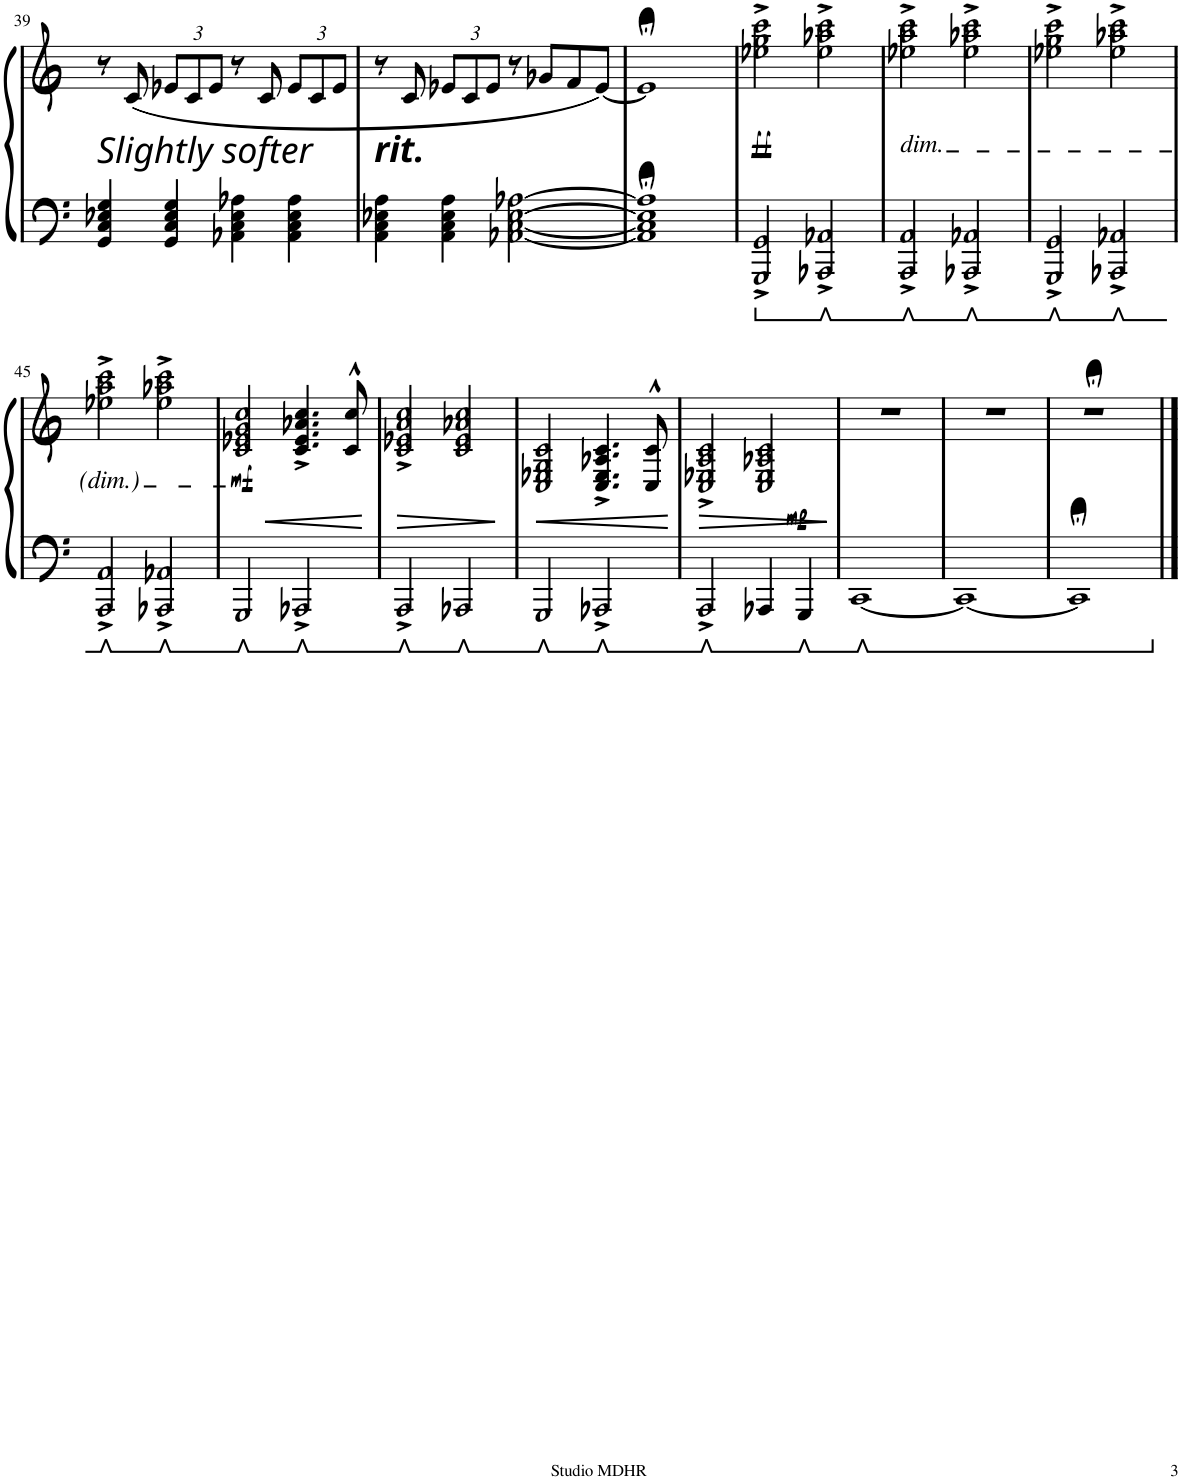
**kern	**kern	**dynam
*part1	*part1	*part1
*staff2	*staff1	*staff1/2
*I"Piano	*	*
*I'Pno.	*	*
!!LO:PB:g=z
*clefF4	*clefG2	*
*k[]	*k[]	*
*M4/4	*M4/4	*
=39	=39	=39
!	!LO:TX:b:i:t=Slightly softer	!
4GG/ 4C/ 4E-X/ 4G/	8r	.
.	(8c/	.
*	*Xbrackettup	*
4GG/ 4C/ 4E-/ 4G/	12e-X/L	.
.	12c/	.
.	12e-/J	.
4AA-X\ 4C\ 4E-\ 4A-X\	8r	.
.	8c/	.
4AA-\ 4C\ 4E-\ 4A-\	12e-/L	.
.	12c/	.
.	12e-/J	.
=40	=40	=40
!	!LO:TX:b:Bi:t=rit.	!
4AA\ 4C\ 4E-X\ 4A\	8r	.
.	8c/	.
4AA\ 4C\ 4E-\ 4A\	12e-X/L	.
.	12c/	.
.	12e-/J	.
[2AA-X\ [2C\ [2E-\ [2A-X\	8r	.
.	8g-X/L	.
.	8f/	.
.	[8e-/J)	.
=41	=41	=41
1AA-];< 1C];< 1E-];< 1A-];<	1e-;<]	.
=42	=42	=42
!	!	!LO:DY:b
2GGG/^ 2GG/^	2ee-X\^ 2gg\^ 2ccc\^	ff
2AAA-X/^ 2AA-X/^	2ee-\^ 2aa-X\^ 2ccc\^	.
=43	=43	=43
!	!LO:TX:b:i:t=dim.	!
2AAA/^ 2AA/^	2ee-X\^ 2aa\^ 2ccc\^	.
2AAA-X/^ 2AA-X/^	2ee-\^ 2aa-X\^ 2ccc\^	.
=44	=44	=44
2GGG/^ 2GG/^	2ee-X\^ 2gg\^ 2ccc\^	.
2AAA-X/^ 2AA-X/^	2ee-\^ 2aa-X\^ 2ccc\^	.
!!LO:LB:g=z
=45	=45	=45
2AAA/^ 2AA/^	2ee-X\^ 2aa\^ 2ccc\^	.
2AAA-X/^ 2AA-X/^	2ee-\^ 2aa-X\^ 2ccc\^	.
=46	=46	=46
!	!	!LO:DY:b
2GGG/	2c/ 2e-X/ 2g/ 2cc/	mf
!	!	!LO:HP:b
2AAA-X^/	4.c/^ 4.e-/^ 4.a-X/^ 4.cc/^	<
.	8c/^^ 8cc/^^	.
.	.	[
=47	=47	=47
!	!	!LO:HP:b
2AAA^/	2c/^ 2e-X/^ 2a/^ 2cc/^	>
2AAA-X/	2c/ 2e-/ 2a-X/ 2cc/	.
.	.	]
=48	=48	=48
!	!	!LO:HP:b
2GGG/	2C/ 2E-X/ 2G/ 2c/	<
2AAA-X^/	4.C/^ 4.E-/^ 4.A-X/^ 4.c/^	.
.	8C/^^ 8c/^^	.
.	.	[
=49	=49	=49
!	!	!LO:HP:b
2AAA^/	2C/^ 2E-X/^ 2A/^ 2c/^	>
!	!	!LO:DY:b
4AAA-X/	2C/ 2E-/ 2A-X/ 2c/	mp
4GGG/	.	.
.	.	]
=50	=50	=50
[1CC	1r	.
=51	=51	=51
1CC_	1r	.
=52	=52	=52
1CC;<]	1r;<	.
==	==	==
*-	*-	*-
